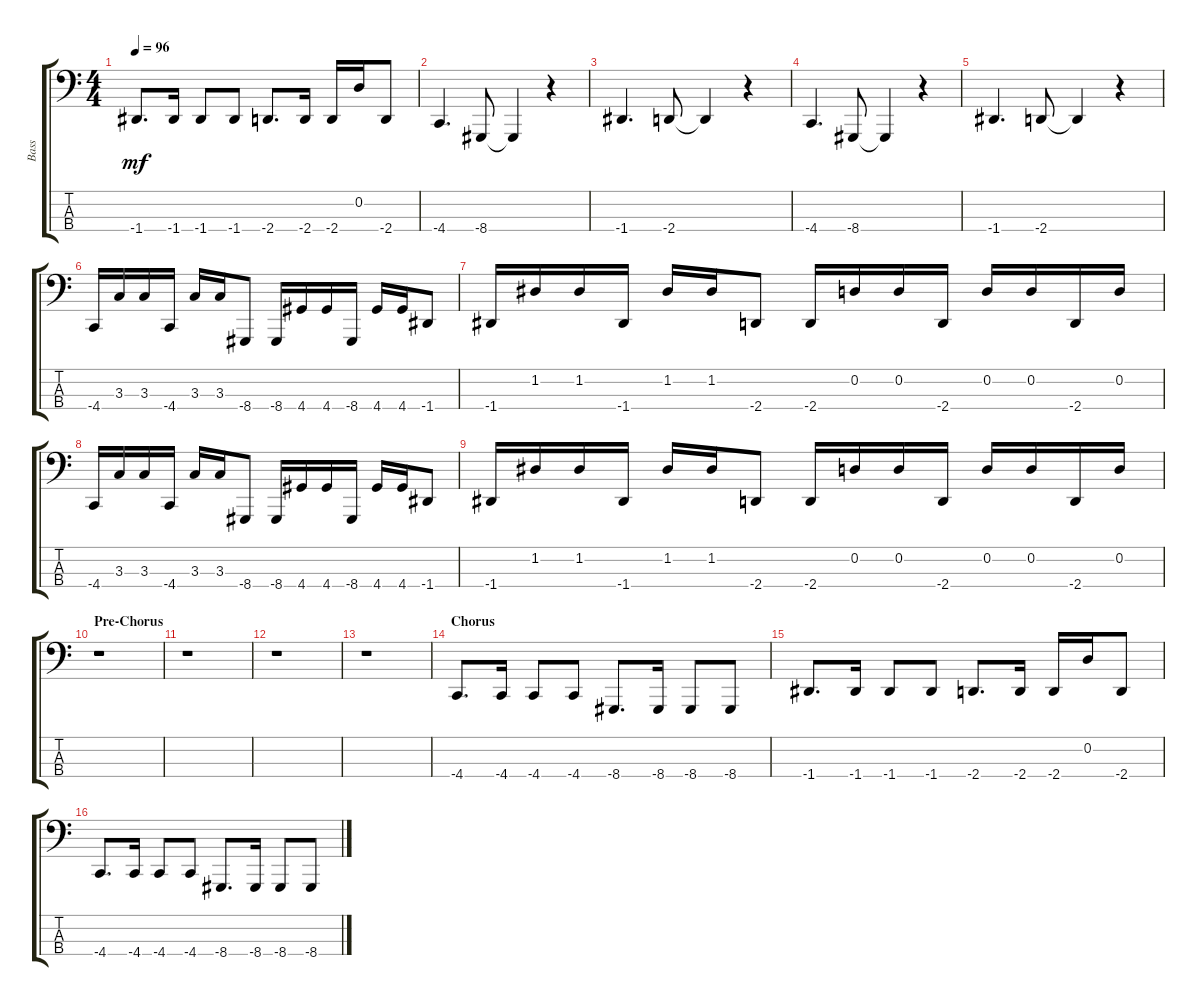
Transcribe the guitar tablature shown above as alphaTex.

\track ("Bass" "Bass") {instrument synthbass2}
\staff {score tabs}
\tuning (G2 D2 A1 E1) {hide}
\ts (4 4)
\tempo 96
\clef f4
\ks aminor
-1.4.8{d dy mf} -1.4.16 -1.4.8 -1.4.8 -2.4.8{d} -2.4.16 -2.4.16 0.2.16 -2.4.8 |
-4.4.4{d} -8.4.8 -8.4{t}.4 r.4 |
-1.4.4{d} -2.4.8 -2.4{t}.4 r.4 |
-4.4.4{d} -8.4.8 -8.4{t}.4 r.4 |
-1.4.4{d} -2.4.8 -2.4{t}.4 r.4 |
-4.4.16 3.3.16 3.3.16 -4.4.16 3.3.16 3.3.16 -8.4.8 -8.4.16 4.4.16 4.4.16 -8.4.16 4.4.16 4.4.16 -1.4.8 |
-1.4.16 1.2.16 1.2.16 -1.4.16 1.2.16 1.2.16 -2.4.8 -2.4.16 0.2.16 0.2.16 -2.4.16 0.2.16 0.2.16 -2.4.16 0.2.16 |
-4.4.16 3.3.16 3.3.16 -4.4.16 3.3.16 3.3.16 -8.4.8 -8.4.16 4.4.16 4.4.16 -8.4.16 4.4.16 4.4.16 -1.4.8 |
-1.4.16 1.2.16 1.2.16 -1.4.16 1.2.16 1.2.16 -2.4.8 -2.4.16 0.2.16 0.2.16 -2.4.16 0.2.16 0.2.16 -2.4.16 0.2.16 |
\section ("" "Pre-Chorus")
r.1 |
r.1 |
r.1 |
r.1 |
\section ("" "Chorus")
-4.4.8{d} -4.4.16 -4.4.8 -4.4.8 -8.4.8{d} -8.4.16 -8.4.8 -8.4.8 |
-1.4.8{d} -1.4.16 -1.4.8 -1.4.8 -2.4.8{d} -2.4.16 -2.4.16 0.2.16 -2.4.8 |
-4.4.8{d} -4.4.16 -4.4.8 -4.4.8 -8.4.8{d} -8.4.16 -8.4.8 -8.4.8
